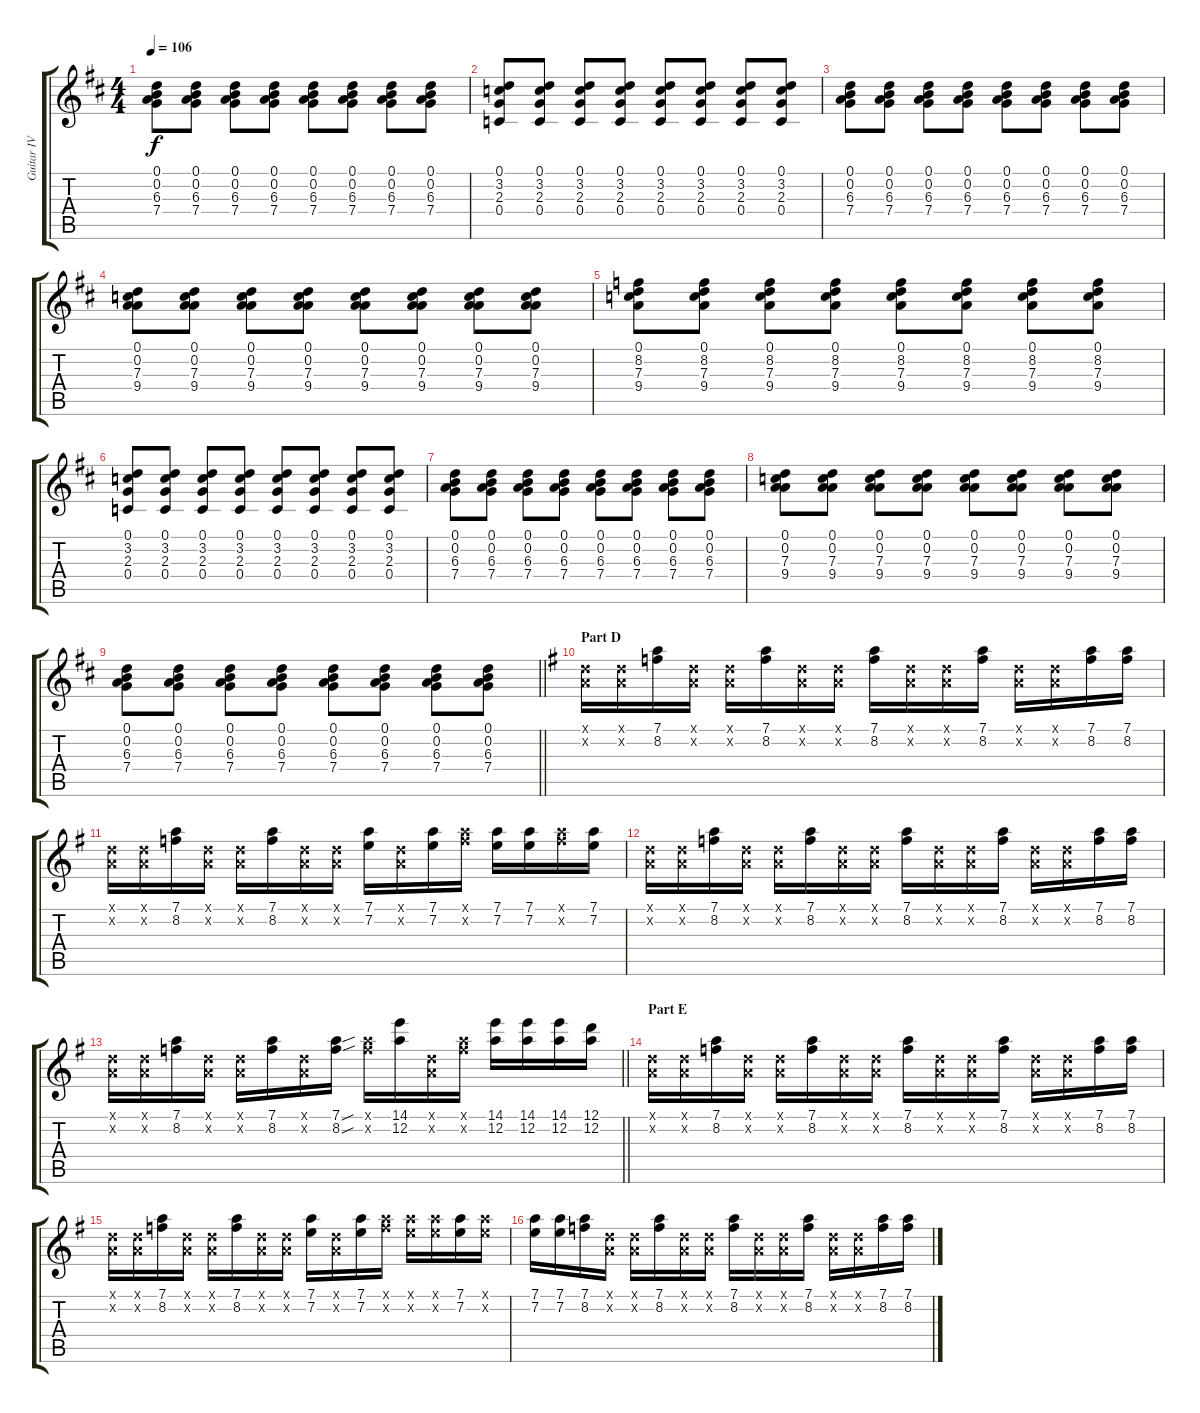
\track ("Guitar IV (Inoran, Sugizo)" "Guitar IV ") {instrument overdrivenguitar}
\staff {score tabs}
\tuning (D4 A3 F3 C3 G2 D2) {hide}
\ts (4 4)
\tempo 106
\clef g2
\ks d
(0.1 0.2 6.3 7.4).8{dy f} (0.1 0.2 6.3 7.4).8 (0.1 0.2 6.3 7.4).8 (0.1 0.2 6.3 7.4).8 (0.1 0.2 6.3 7.4).8 (0.1 0.2 6.3 7.4).8 (0.1 0.2 6.3 7.4).8 (0.1 0.2 6.3 7.4).8 |
(0.1 3.2 2.3 0.4).8 (0.1 3.2 2.3 0.4).8 (0.1 3.2 2.3 0.4).8 (0.1 3.2 2.3 0.4).8 (0.1 3.2 2.3 0.4).8 (0.1 3.2 2.3 0.4).8 (0.1 3.2 2.3 0.4).8 (0.1 3.2 2.3 0.4).8 |
(0.1 0.2 6.3 7.4).8 (0.1 0.2 6.3 7.4).8 (0.1 0.2 6.3 7.4).8 (0.1 0.2 6.3 7.4).8 (0.1 0.2 6.3 7.4).8 (0.1 0.2 6.3 7.4).8 (0.1 0.2 6.3 7.4).8 (0.1 0.2 6.3 7.4).8 |
(0.1 0.2 7.3 9.4).8 (0.1 0.2 7.3 9.4).8 (0.1 0.2 7.3 9.4).8 (0.1 0.2 7.3 9.4).8 (0.1 0.2 7.3 9.4).8 (0.1 0.2 7.3 9.4).8 (0.1 0.2 7.3 9.4).8 (0.1 0.2 7.3 9.4).8 |
(0.1 8.2 7.3 9.4).8 (0.1 8.2 7.3 9.4).8 (0.1 8.2 7.3 9.4).8 (0.1 8.2 7.3 9.4).8 (0.1 8.2 7.3 9.4).8 (0.1 8.2 7.3 9.4).8 (0.1 8.2 7.3 9.4).8 (0.1 8.2 7.3 9.4).8 |
(0.1 3.2 2.3 0.4).8 (0.1 3.2 2.3 0.4).8 (0.1 3.2 2.3 0.4).8 (0.1 3.2 2.3 0.4).8 (0.1 3.2 2.3 0.4).8 (0.1 3.2 2.3 0.4).8 (0.1 3.2 2.3 0.4).8 (0.1 3.2 2.3 0.4).8 |
(0.1 0.2 6.3 7.4).8 (0.1 0.2 6.3 7.4).8 (0.1 0.2 6.3 7.4).8 (0.1 0.2 6.3 7.4).8 (0.1 0.2 6.3 7.4).8 (0.1 0.2 6.3 7.4).8 (0.1 0.2 6.3 7.4).8 (0.1 0.2 6.3 7.4).8 |
(0.1 0.2 7.3 9.4).8 (0.1 0.2 7.3 9.4).8 (0.1 0.2 7.3 9.4).8 (0.1 0.2 7.3 9.4).8 (0.1 0.2 7.3 9.4).8 (0.1 0.2 7.3 9.4).8 (0.1 0.2 7.3 9.4).8 (0.1 0.2 7.3 9.4).8 |
\barLineRight lightlight
(0.1 0.2 6.3 7.4).8 (0.1 0.2 6.3 7.4).8 (0.1 0.2 6.3 7.4).8 (0.1 0.2 6.3 7.4).8 (0.1 0.2 6.3 7.4).8 (0.1 0.2 6.3 7.4).8 (0.1 0.2 6.3 7.4).8 (0.1 0.2 6.3 7.4).8 |
\section ("" "Part D")
\ks g
(0.1{x} 0.2{x}).16 (0.1{x} 0.2{x}).16 (7.1 8.2).16 (0.1{x} 0.2{x}).16 (0.1{x} 0.2{x}).16 (7.1 8.2).16 (0.1{x} 0.2{x}).16 (0.1{x} 0.2{x}).16 (7.1 8.2).16 (0.1{x} 0.2{x}).16 (0.1{x} 0.2{x}).16 (7.1 8.2).16 (0.1{x} 0.2{x}).16 (0.1{x} 0.2{x}).16 (7.1 8.2).16 (7.1 8.2).16 |
(0.1{x} 0.2{x}).16 (0.1{x} 0.2{x}).16 (7.1 8.2).16 (0.1{x} 0.2{x}).16 (0.1{x} 0.2{x}).16 (7.1 8.2).16 (0.1{x} 0.2{x}).16 (0.1{x} 0.2{x}).16 (7.1 7.2).16 (0.1{x} 0.2{x}).16 (7.1 7.2).16 (7.1{x} 8.2{x}).16 (7.1 7.2).16 (7.1 7.2).16 (7.1{x} 8.2{x}).16 (7.1 7.2).16 |
(0.1{x} 0.2{x}).16 (0.1{x} 0.2{x}).16 (7.1 8.2).16 (0.1{x} 0.2{x}).16 (0.1{x} 0.2{x}).16 (7.1 8.2).16 (0.1{x} 0.2{x}).16 (0.1{x} 0.2{x}).16 (7.1 8.2).16 (0.1{x} 0.2{x}).16 (0.1{x} 0.2{x}).16 (7.1 8.2).16 (0.1{x} 0.2{x}).16 (0.1{x} 0.2{x}).16 (7.1 8.2).16 (7.1 8.2).16 |
\barLineRight lightlight
(0.1{x} 0.2{x}).16 (0.1{x} 0.2{x}).16 (7.1 8.2).16 (0.1{x} 0.2{x}).16 (0.1{x} 0.2{x}).16 (7.1 8.2).16 (0.1{x} 0.2{x}).16 (7.1{sou} 8.2{sou}).16 (7.1{x} 8.2{x}).16 (14.1 12.2).16 (0.1{x} 0.2{x}).16 (7.1{x} 8.2{x}).16 (14.1 12.2).16 (14.1 12.2).16 (14.1 12.2).16 (12.1 12.2).16 |
\section ("" "Part E")
(0.1{x} 0.2{x}).16 (0.1{x} 0.2{x}).16 (7.1 8.2).16 (0.1{x} 0.2{x}).16 (0.1{x} 0.2{x}).16 (7.1 8.2).16 (0.1{x} 0.2{x}).16 (0.1{x} 0.2{x}).16 (7.1 8.2).16 (0.1{x} 0.2{x}).16 (0.1{x} 0.2{x}).16 (7.1 8.2).16 (0.1{x} 0.2{x}).16 (0.1{x} 0.2{x}).16 (7.1 8.2).16 (7.1 8.2).16 |
(0.1{x} 0.2{x}).16 (0.1{x} 0.2{x}).16 (7.1 8.2).16 (0.1{x} 0.2{x}).16 (0.1{x} 0.2{x}).16 (7.1 8.2).16 (0.1{x} 0.2{x}).16 (0.1{x} 0.2{x}).16 (7.1 7.2).16 (0.1{x} 0.2{x}).16 (7.1 7.2).16 (7.1{x} 8.2{x}).16 (7.1{x} 7.2{x}).16 (7.1{x} 7.2{x}).16 (7.1 7.2).16 (7.1{x} 7.2{x}).16 |
(7.1 7.2).16 (7.1 7.2).16 (7.1 8.2).16 (0.1{x} 0.2{x}).16 (0.1{x} 0.2{x}).16 (7.1 8.2).16 (0.1{x} 0.2{x}).16 (0.1{x} 0.2{x}).16 (7.1 8.2).16 (0.1{x} 0.2{x}).16 (0.1{x} 0.2{x}).16 (7.1 8.2).16 (0.1{x} 0.2{x}).16 (0.1{x} 0.2{x}).16 (7.1 8.2).16 (7.1 8.2).16
